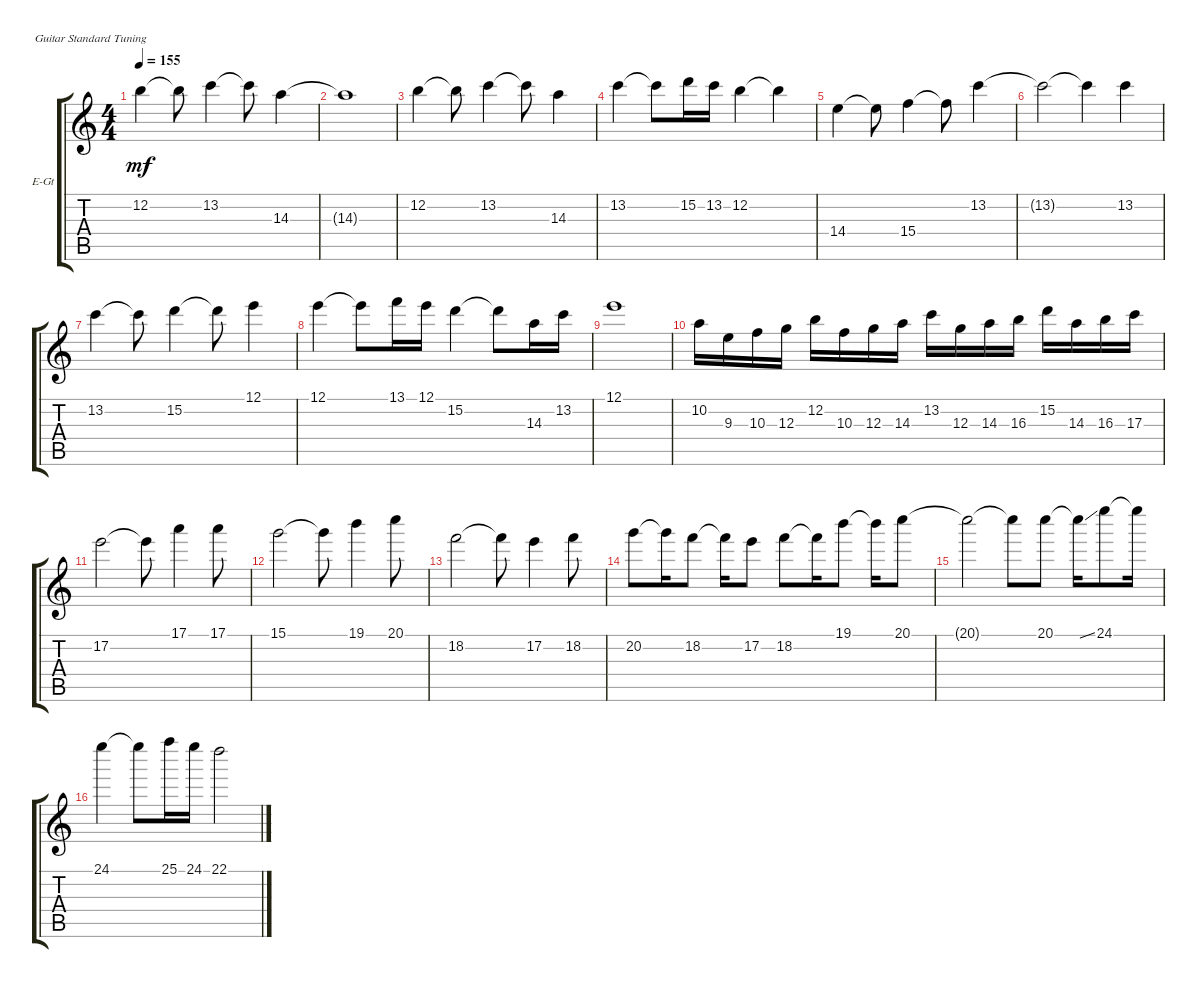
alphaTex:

\defaultSystemsLayout 4
\bracketExtendMode groupsimilarinstruments
\firstSystemTrackNameOrientation horizontal
\otherSystemsTrackNameOrientation horizontal
\track ("Electric Guitar" "E-Gt") {instrument overdrivenguitar}
\staff {score tabs}
\tuning (E4 B3 G3 D3 A2 E2)
\ts (4 4)
\tempo 155
\clef g2
\ks c
12.2.4{dy mf instrument overdrivenguitar} 12.2{t}.8 13.2.4 13.2{t}.8 14.3.4 |
14.3{t}.1 |
12.2.4 12.2{t}.8 13.2.4 13.2{t}.8 14.3.4 |
13.2.4 13.2{t}.8 15.2.16 13.2.16 12.2.4 12.2{t}.4 |
14.4.4 14.4{t}.8 15.4.4 15.4{t}.8 13.2.4 |
13.2{t}.2 13.2{t}.4 13.2.4 |
13.2.4 13.2{t}.8 15.2.4 15.2{t}.8 12.1.4 |
12.1.4 12.1{t}.8 13.1.16 12.1.16 15.2.4 15.2{t}.8 14.3.16 13.2.16 |
12.1.1 |
10.2.16 9.3.16 10.3.16 12.3.16 12.2.16 10.3.16 12.3.16 14.3.16 13.2.16 12.3.16 14.3.16 16.3.16 15.2.16 14.3.16 16.3.16 17.3.16 |
17.2.2 17.2{t}.8 17.1.4 17.1.8 |
15.1.2 15.1{t}.8 19.1.4 20.1.8 |
18.2.2 18.2{t}.8 17.2.4 18.2.8 |
20.2.8 20.2{t}.16 18.2.8 18.2{t}.16 17.2.8 18.2.8 18.2{t}.16 19.1.8 19.1{t}.16 20.1.8 |
20.1{t}.2 20.1{t}.8 20.1.8 20.1{ss t}.16 24.1.8 24.1{t}.16 |
24.1.4 24.1{t}.8 25.1.16 24.1.16 22.1.2
